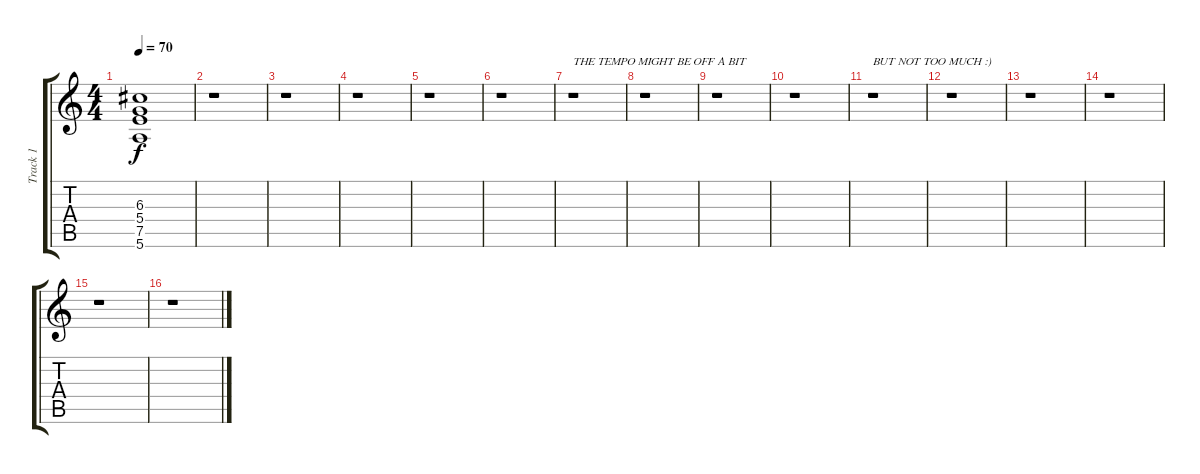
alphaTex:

\track ("Track 1" "Track 1") {instrument electricguitarclean}
\staff {score tabs}
\tuning (E4 B3 G3 D3 A2 E2) {hide}
\ts (4 4)
\tempo 70
\clef g2
\ks c
(6.3{t} 5.4{t} 7.5{t} 5.6{t}).1{dy f} |
r.1 |
r.1 |
r.1 |
r.1 |
r.1 |
r.1{txt "THE TEMPO MIGHT BE OFF A BIT "} |
r.1 |
r.1 |
r.1 |
r.1{txt "BUT NOT TOO MUCH :)"} |
r.1 |
r.1 |
r.1 |
r.1 |
r.1
